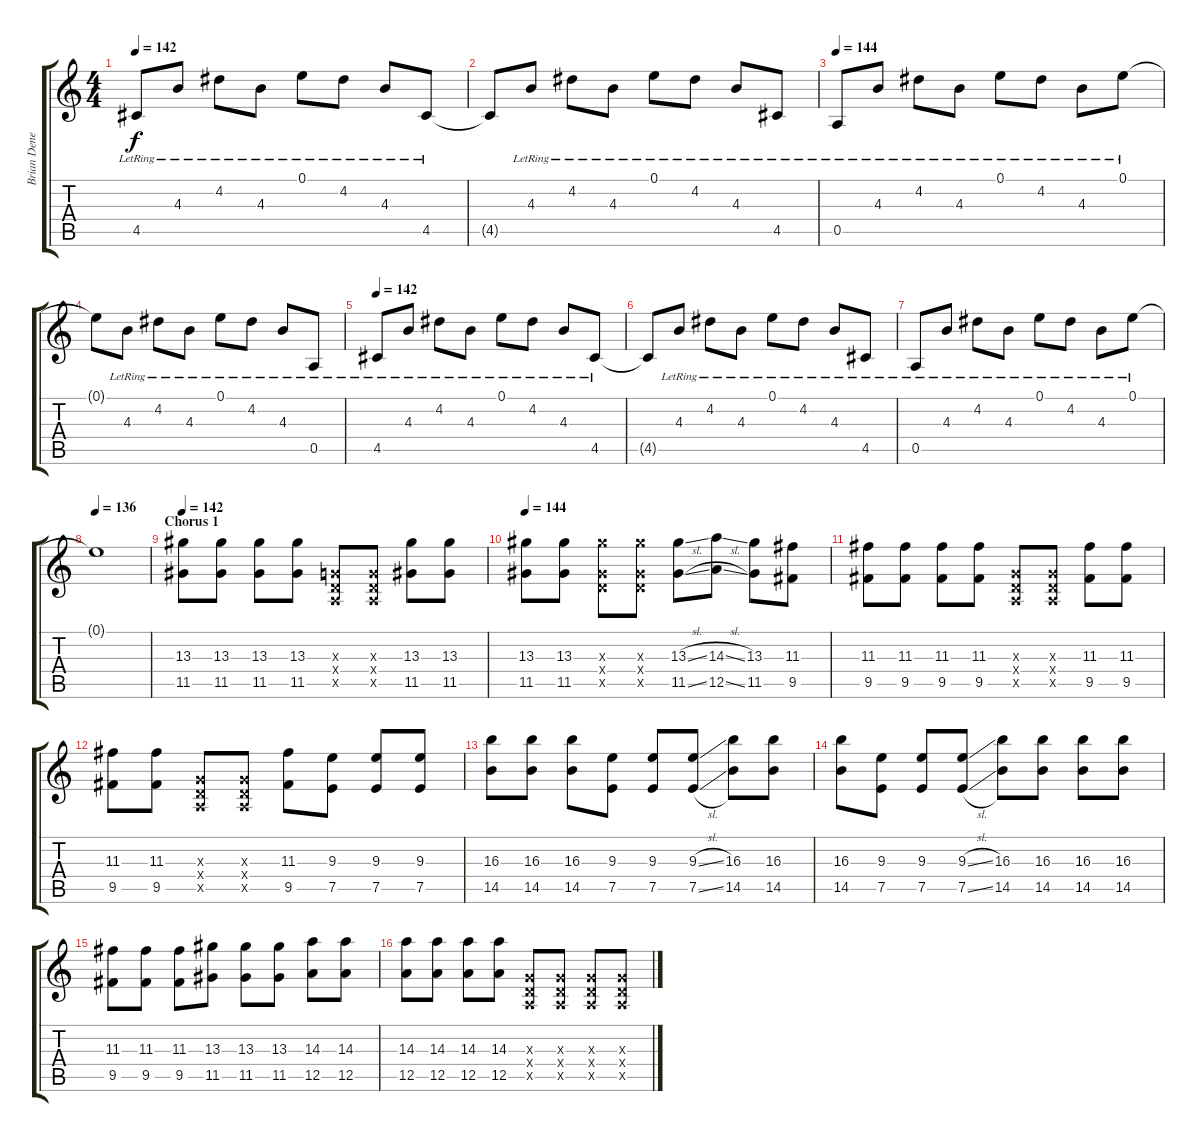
\track ("Brian Deneeve" "Brian Dene") {instrument electricguitarclean}
\staff {score tabs}
\tuning (E4 B3 G3 D3 A2 E2) {hide}
\ts (4 4)
\tempo 142
\clef g2
\ks c
4.5{lr}.8{dy f} 4.3{lr}.8 4.2{lr}.8 4.3{lr}.8 0.1{lr}.8 4.2{lr}.8 4.3{lr}.8 4.5{lr}.8 |
4.5{t}.8 4.3{lr}.8 4.2{lr}.8 4.3{lr}.8 0.1{lr}.8 4.2{lr}.8 4.3{lr}.8 4.5{lr}.8 |
\tempo 144
0.5{lr}.8 4.3{lr}.8 4.2{lr}.8 4.3{lr}.8 0.1{lr}.8 4.2{lr}.8 4.3{lr}.8 0.1{lr}.8 |
0.1{t}.8 4.3{lr}.8 4.2{lr}.8 4.3{lr}.8 0.1{lr}.8 4.2{lr}.8 4.3{lr}.8 0.5{lr}.8 |
\tempo 142
4.5{lr}.8 4.3{lr}.8 4.2{lr}.8 4.3{lr}.8 0.1{lr}.8 4.2{lr}.8 4.3{lr}.8 4.5{lr}.8 |
4.5{t}.8 4.3{lr}.8 4.2{lr}.8 4.3{lr}.8 0.1{lr}.8 4.2{lr}.8 4.3{lr}.8 4.5{lr}.8 |
0.5{lr}.8 4.3{lr}.8 4.2{lr}.8 4.3{lr}.8 0.1{lr}.8 4.2{lr}.8 4.3{lr}.8 0.1{lr}.8 |
\tempo 136
0.1{t}.1 |
\section ("" "Chorus 1")
\tempo 142
(13.3 11.5).8{volume 13 instrument distortionguitar} (13.3 11.5).8 (13.3 11.5).8 (13.3 11.5).8 (0.3{x} 0.4{x} 0.5{x}).8 (0.3{x} 0.4{x} 0.5{x}).8 (13.3 11.5).8 (13.3 11.5).8 |
\tempo 144
(13.3 11.5).8 (13.3 11.5).8 (13.3{x} 0.4{x} 11.5{x}).8 (13.3{x} 0.4{x} 11.5{x}).8 (13.3{sl} 11.5{sl}).8 (14.3{sl} 12.5{sl}).8 (13.3 11.5).8 (11.3 9.5).8 |
(11.3 9.5).8 (11.3 9.5).8 (11.3 9.5).8 (11.3 9.5).8 (0.3{x} 0.4{x} 0.5{x}).8 (0.3{x} 0.4{x} 0.5{x}).8 (11.3 9.5).8 (11.3 9.5).8 |
(11.3 9.5).8 (11.3 9.5).8 (0.3{x} 0.4{x} 0.5{x}).8 (0.3{x} 0.4{x} 0.5{x}).8 (11.3 9.5).8 (9.3 7.5).8 (9.3 7.5).8 (9.3 7.5).8 |
(16.3 14.5).8 (16.3 14.5).8 (16.3 14.5).8 (9.3 7.5).8 (9.3 7.5).8 (9.3{sl} 7.5{sl}).8 (16.3 14.5).8 (16.3 14.5).8 |
(16.3 14.5).8 (9.3 7.5).8 (9.3 7.5).8 (9.3{sl} 7.5{sl}).8 (16.3 14.5).8 (16.3 14.5).8 (16.3 14.5).8 (16.3 14.5).8 |
(11.3 9.5).8 (11.3 9.5).8 (11.3 9.5).8 (13.3 11.5).8 (13.3 11.5).8 (13.3 11.5).8 (14.3 12.5).8 (14.3 12.5).8 |
(14.3 12.5).8 (14.3 12.5).8 (14.3 12.5).8 (14.3 12.5).8 (0.3{x} 0.4{x} 0.5{x}).8 (0.3{x} 0.4{x} 0.5{x}).8 (0.3{x} 0.4{x} 0.5{x}).8 (0.3{x} 0.4{x} 0.5{x}).8
